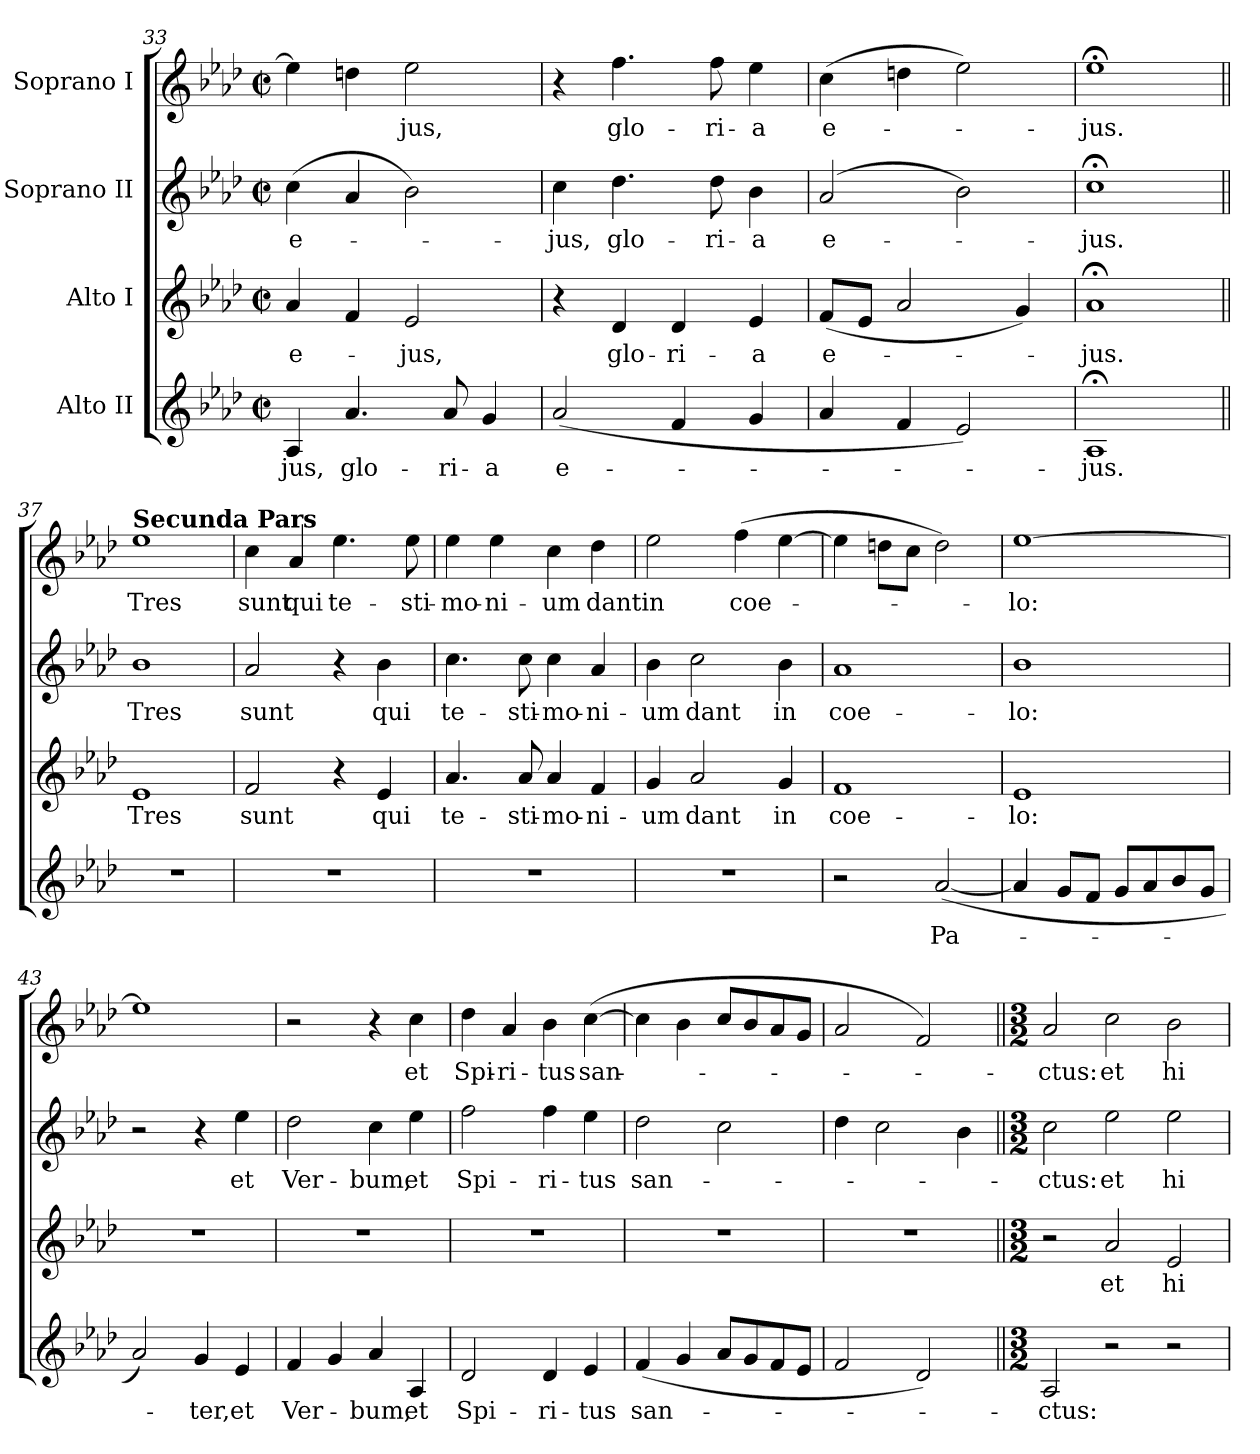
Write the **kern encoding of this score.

**kern	**text	**kern	**text	**kern	**text	**kern	**text
*part4	*part4	*part3	*part3	*part2	*part2	*part1	*part1
*staff4	*staff4	*staff3	*staff3	*staff2	*staff2	*staff1	*staff1
*I"Alto II	*	*I"Alto I	*	*I"Soprano II	*	*I"Soprano I	*
*clefG2	*	*clefG2	*	*clefG2	*	*clefG2	*
*k[b-e-a-d-]	*	*k[b-e-a-d-]	*	*k[b-e-a-d-]	*	*k[b-e-a-d-]	*
*A-:	*	*A-:	*	*A-:	*	*A-:	*
*M2/2	*	*M2/2	*	*M2/2	*	*M2/2	*
*met(c|)	*	*met(c|)	*	*met(c|)	*	*met(c|)	*
=33	=33	=33	=33	=33	=33	=33	=33
4A-/	-jus,	4a-/	e-	(4cc\	e-	4ee-\]	.
4.a-/	glo-	4f/	.	4a-/	.	4ddn\	.
.	.	2e-/	-jus,	2b-\)	.	2ee-\	-jus,
8a-/	-ri-	.	.	.	.	.	.
4g/	-a	.	.	.	.	.	.
=34	=34	=34	=34	=34	=34	=34	=34
(2a-/	e-	4r	.	4cc\	-jus,	4r	.
.	.	4d-/	glo-	4.dd-\	glo-	4.ff\	glo-
4f/	.	4d-/	-ri-	.	.	.	.
.	.	.	.	8dd-\	-ri-	8ff\	-ri-
4g/	.	4e-/	-a	4b-\	-a	4ee-\	-a
=35	=35	=35	=35	=35	=35	=35	=35
4a-/	.	(8f/L	e-	(2a-/	e-	(4cc\	e-
.	.	8e-/J	.	.	.	.	.
4f/	.	2a-/	.	.	.	4ddn\	.
2e-/)	.	.	.	2b-\)	.	2ee-\)	.
.	.	4g/)	.	.	.	.	.
!!LO:LB:g=z
=36	=36	=36	=36	=36	=36	=36	=36
1A-;<	-jus.	1a-;<	-jus.	1cc;<	-jus.	1ee-;<	-jus.
=37||	=37||	=37||	=37||	=37||	=37||	=37||	=37||
!	!	!	!	!	!	!LO:TX:a:B:t=Secunda Pars	!
1r	.	1e-	Tres	1b-	Tres	1ee-	Tres
=38	=38	=38	=38	=38	=38	=38	=38
1r	.	2f/	sunt	2a-/	sunt	4cc\	sunt
.	.	.	.	.	.	4a-/	qui
.	.	4r	.	4r	.	4.ee-\	te-
.	.	4e-/	qui	4b-\	qui	.	.
.	.	.	.	.	.	8ee-\	-sti-
=39	=39	=39	=39	=39	=39	=39	=39
1r	.	4.a-/	te-	4.cc\	te-	4ee-\	-mo-
.	.	.	.	.	.	4ee-\	-ni-
.	.	8a-/	-sti-	8cc\	-sti-	.	.
.	.	4a-/	-mo-	4cc\	-mo-	4cc\	-um
.	.	4f/	-ni-	4a-/	-ni-	4dd-\	dant
=40	=40	=40	=40	=40	=40	=40	=40
1r	.	4g/	-um	4b-\	-um	2ee-\	in
.	.	2a-/	dant	2cc\	dant	.	.
.	.	.	.	.	.	(4ff\	coe-
.	.	4g/	in	4b-\	in	[4ee-\	.
!!LO:PB:g=z
=41	=41	=41	=41	=41	=41	=41	=41
2r	.	1f	coe-	1a-	coe-	4ee-\]	-­-
.	.	.	.	.	.	8ddn\L	.
.	.	.	.	.	.	8cc\J	.
([2a-/	Pa-	.	.	.	.	2dd\)	.
=42	=42	=42	=42	=42	=42	=42	=42
4a-/]	.	1e-	-lo:	1b-	-lo:	[1ee-	-lo:
8g/L	.	.	.	.	.	.	.
8f/J	.	.	.	.	.	.	.
8g/L	.	.	.	.	.	.	.
8a-/	.	.	.	.	.	.	.
8b-/	.	.	.	.	.	.	.
8g/J	.	.	.	.	.	.	.
=43	=43	=43	=43	=43	=43	=43	=43
2a-/)	.	1r	.	2r	.	1ee-]	.
4g/	-ter,	.	.	4r	.	.	.
4e-/	et	.	.	4ee-\	et	.	.
=44	=44	=44	=44	=44	=44	=44	=44
4f/	Ver-	1r	.	2dd-\	Ver-	2r	.
4g/	.	.	.	.	.	.	.
4a-/	-bum,	.	.	4cc\	-bum,	4r	.
4A-/	et	.	.	4ee-\	et	4cc\	et
=45	=45	=45	=45	=45	=45	=45	=45
2d-/	Spi-	1r	.	2ff\	Spi-	4dd-\	Spi-
.	.	.	.	.	.	4a-/	-ri-
4d-/	-ri-	.	.	4ff\	-ri-	4b-\	-tus
4e-/	-tus	.	.	4ee-\	-tus	([4cc\	san-
!!LO:LB:g=z
=46	=46	=46	=46	=46	=46	=46	=46
(4f/	san-	1r	.	2dd-\	san-	4cc\]	-­-
4g/	.	.	.	.	.	4b-\	.
8a-/L	.	.	.	2cc\	.	8cc/L	.
8g/	.	.	.	.	.	8b-/	.
8f/	.	.	.	.	.	8a-/	.
8e-/J	.	.	.	.	.	8g/J	.
=47	=47	=47	=47	=47	=47	=47	=47
2f/	.	1r	.	4dd-\	.	2a-/	.
.	.	.	.	2cc\	.	.	.
2d-/)	.	.	.	.	.	2f/)	.
.	.	.	.	4b-\	.	.	.
=48||	=48||	=48||	=48||	=48||	=48||	=48||	=48||
*M3/2	*	*M3/2	*	*M3/2	*	*M3/2	*
2A-/	-ctus:	2r	.	2cc\	-ctus:	2a-/	-ctus:
2r	.	2a-/	et	2ee-\	et	2cc\	et
2r	.	2e-/	hi	2ee-\	hi	2b-\	hi
=	=	=	=	=	=	=	=
*-	*-	*-	*-	*-	*-	*-	*-
